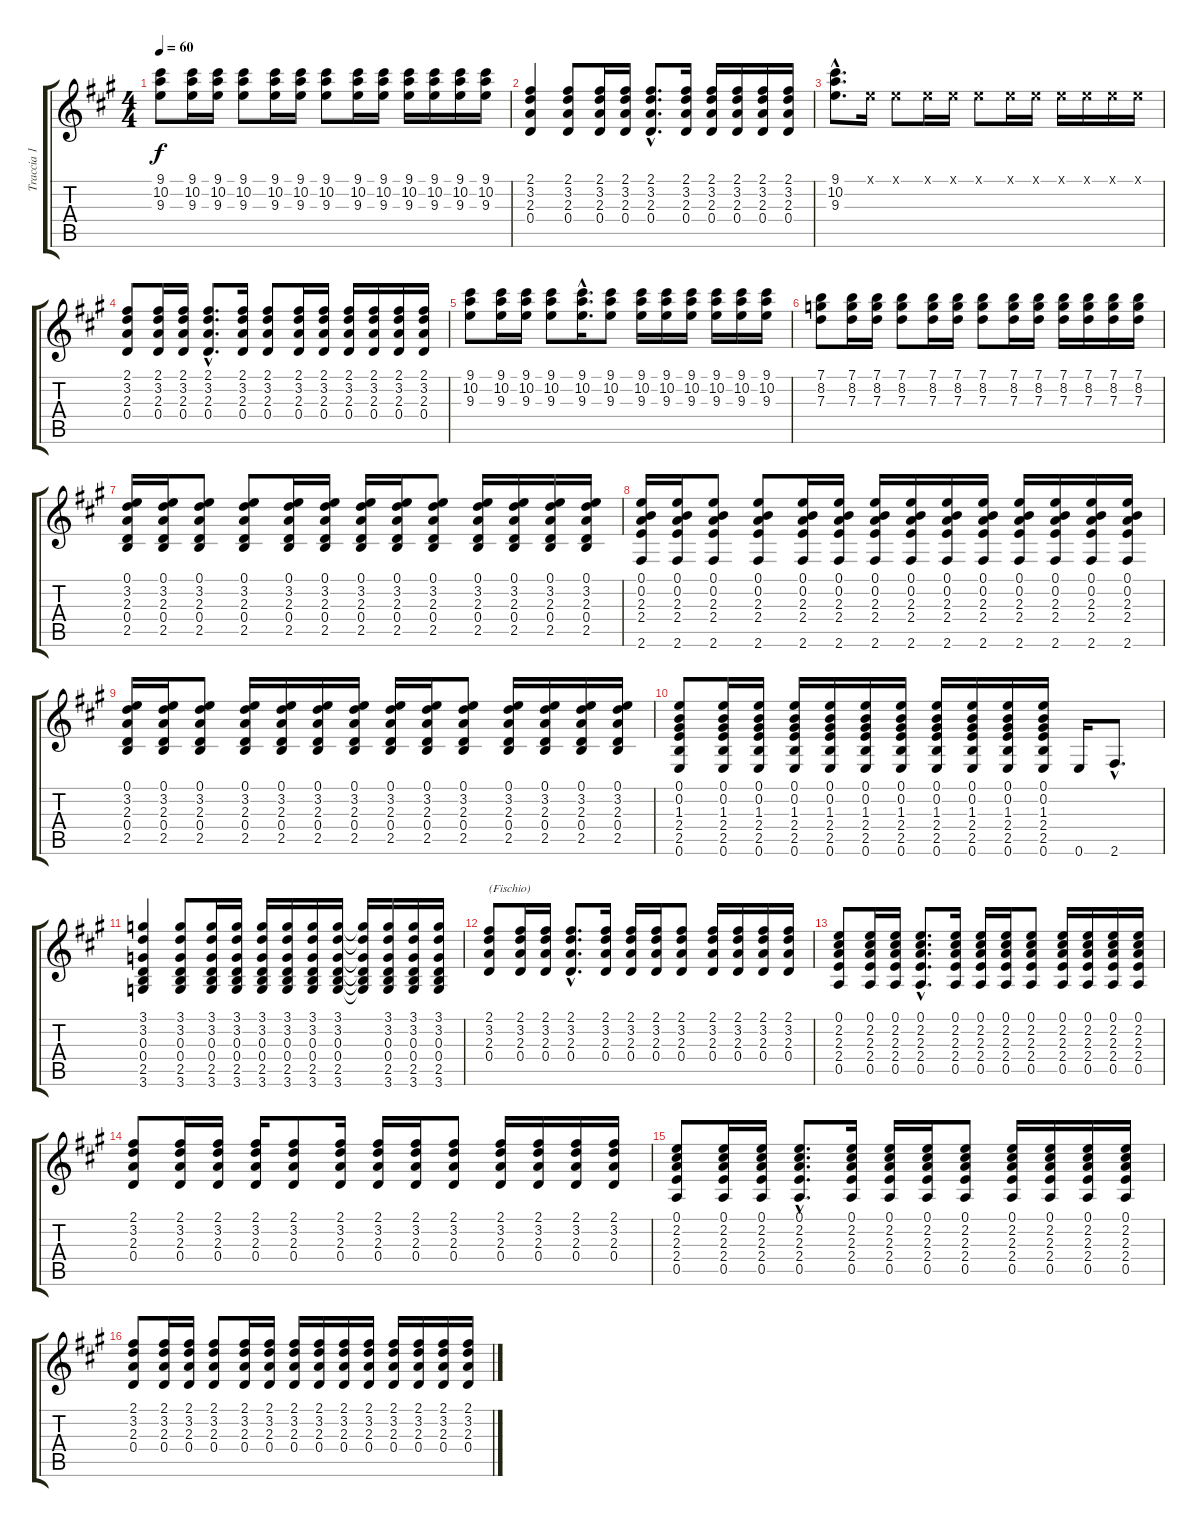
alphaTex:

\track ("Traccia 1" "Traccia 1") {instrument acousticguitarnylon}
\staff {score tabs}
\tuning (E4 B3 G3 D3 A2 E2) {hide}
\ts (4 4)
\tempo 60
\clef g2
\ks a
(9.1 10.2 9.3).8{dy f} (9.1 10.2 9.3).16 (9.1 10.2 9.3).16 (9.1 10.2 9.3).8 (9.1 10.2 9.3).16 (9.1 10.2 9.3).16 (9.1 10.2 9.3).8 (9.1 10.2 9.3).16 (9.1 10.2 9.3).16 (9.1 10.2 9.3).16 (9.1 10.2 9.3).16 (9.1 10.2 9.3).16 (9.1 10.2 9.3).16 |
(2.1 3.2 2.3 0.4).4 (2.1 3.2 2.3 0.4).8 (2.1 3.2 2.3 0.4).16 (2.1 3.2 2.3 0.4).16 (2.1{hac} 3.2{hac} 2.3{hac} 0.4{hac}).8{d} (2.1 3.2 2.3 0.4).16 (2.1 3.2 2.3 0.4).16 (2.1 3.2 2.3 0.4).16 (2.1 3.2 2.3 0.4).16 (2.1 3.2 2.3 0.4).16 |
(9.1{hac} 10.2{hac} 9.3{hac}).8{d} 0.1{x}.16 0.1{x}.8 0.1{x}.16 0.1{x}.16 0.1{x}.8 0.1{x}.16 0.1{x}.16 0.1{x}.16 0.1{x}.16 0.1{x}.16 0.1{x}.16 |
(2.1 3.2 2.3 0.4).8 (2.1 3.2 2.3 0.4).16 (2.1 3.2 2.3 0.4).16 (2.1{hac} 3.2{hac} 2.3{hac} 0.4{hac}).8{d} (2.1 3.2 2.3 0.4).16 (2.1 3.2 2.3 0.4).8 (2.1 3.2 2.3 0.4).16 (2.1 3.2 2.3 0.4).16 (2.1 3.2 2.3 0.4).16 (2.1 3.2 2.3 0.4).16 (2.1 3.2 2.3 0.4).16 (2.1 3.2 2.3 0.4).16 |
(9.1 10.2 9.3).8 (9.1 10.2 9.3).16 (9.1 10.2 9.3).16 (9.1 10.2 9.3).8 (9.1{hac} 10.2{hac} 9.3{hac}).16{d} (9.1 10.2 9.3).8 (9.1 10.2 9.3).16 (9.1 10.2 9.3).16 (9.1 10.2 9.3).16 (9.1 10.2 9.3).16 (9.1 10.2 9.3).16 (9.1 10.2 9.3).16 |
(7.1 8.2 7.3).8 (7.1 8.2 7.3).16 (7.1 8.2 7.3).16 (7.1 8.2 7.3).8 (7.1 8.2 7.3).16 (7.1 8.2 7.3).16 (7.1 8.2 7.3).8 (7.1 8.2 7.3).16 (7.1 8.2 7.3).16 (7.1 8.2 7.3).16 (7.1 8.2 7.3).16 (7.1 8.2 7.3).16 (7.1 8.2 7.3).16 |
(0.1 3.2 2.3 0.4 2.5).16 (0.1 3.2 2.3 0.4 2.5).16 (0.1 3.2 2.3 0.4 2.5).8 (0.1 3.2 2.3 0.4 2.5).8 (0.1 3.2 2.3 0.4 2.5).16 (0.1 3.2 2.3 0.4 2.5).16 (0.1 3.2 2.3 0.4 2.5).16 (0.1 3.2 2.3 0.4 2.5).16 (0.1 3.2 2.3 0.4 2.5).8 (0.1 3.2 2.3 0.4 2.5).16 (0.1 3.2 2.3 0.4 2.5).16 (0.1 3.2 2.3 0.4 2.5).16 (0.1 3.2 2.3 0.4 2.5).16 |
(0.1 0.2 2.3 2.4 2.6).16 (0.1 0.2 2.3 2.4 2.6).16 (0.1 0.2 2.3 2.4 2.6).8 (0.1 0.2 2.3 2.4 2.6).8 (0.1 0.2 2.3 2.4 2.6).16 (0.1 0.2 2.3 2.4 2.6).16 (0.1 0.2 2.3 2.4 2.6).16 (0.1 0.2 2.3 2.4 2.6).16 (0.1 0.2 2.3 2.4 2.6).16 (0.1 0.2 2.3 2.4 2.6).16 (0.1 0.2 2.3 2.4 2.6).16 (0.1 0.2 2.3 2.4 2.6).16 (0.1 0.2 2.3 2.4 2.6).16 (0.1 0.2 2.3 2.4 2.6).16 |
(0.1 3.2 2.3 0.4 2.5).16 (0.1 3.2 2.3 0.4 2.5).16 (0.1 3.2 2.3 0.4 2.5).8 (0.1 3.2 2.3 0.4 2.5).16 (0.1 3.2 2.3 0.4 2.5).16 (0.1 3.2 2.3 0.4 2.5).16 (0.1 3.2 2.3 0.4 2.5).16 (0.1 3.2 2.3 0.4 2.5).16 (0.1 3.2 2.3 0.4 2.5).16 (0.1 3.2 2.3 0.4 2.5).8 (0.1 3.2 2.3 0.4 2.5).16 (0.1 3.2 2.3 0.4 2.5).16 (0.1 3.2 2.3 0.4 2.5).16 (0.1 3.2 2.3 0.4 2.5).16 |
(0.1 0.2 1.3 2.4 2.5 0.6).8 (0.1 0.2 1.3 2.4 2.5 0.6).16 (0.1 0.2 1.3 2.4 2.5 0.6).16 (0.1 0.2 1.3 2.4 2.5 0.6).16 (0.1 0.2 1.3 2.4 2.5 0.6).16 (0.1 0.2 1.3 2.4 2.5 0.6).16 (0.1 0.2 1.3 2.4 2.5 0.6).16 (0.1 0.2 1.3 2.4 2.5 0.6).16 (0.1 0.2 1.3 2.4 2.5 0.6).16 (0.1 0.2 1.3 2.4 2.5 0.6).16 (0.1 0.2 1.3 2.4 2.5 0.6).16 0.6.16 2.6{hac}.8{d} |
(3.1 3.2 0.3 0.4 2.5 3.6).4 (3.1 3.2 0.3 0.4 2.5 3.6).8 (3.1 3.2 0.3 0.4 2.5 3.6).16 (3.1 3.2 0.3 0.4 2.5 3.6).16 (3.1 3.2 0.3 0.4 2.5 3.6).16 (3.1 3.2 0.3 0.4 2.5 3.6).16 (3.1 3.2 0.3 0.4 2.5 3.6).16 (3.1 3.2 0.3 0.4 2.5 3.6).16 (3.1{t} 3.2{t} 0.3{t} 0.4{t} 2.5{t} 3.6{t}).16 (3.1 3.2 0.3 0.4 2.5 3.6).16 (3.1 3.2 0.3 0.4 2.5 3.6).16 (3.1 3.2 0.3 0.4 2.5 3.6).16 |
(2.1 3.2 2.3 0.4).8{txt "(Fischio)"} (2.1 3.2 2.3 0.4).16 (2.1 3.2 2.3 0.4).16 (2.1{hac} 3.2{hac} 2.3{hac} 0.4{hac}).8{d} (2.1 3.2 2.3 0.4).16 (2.1 3.2 2.3 0.4).16 (2.1 3.2 2.3 0.4).16 (2.1 3.2 2.3 0.4).8 (2.1 3.2 2.3 0.4).16 (2.1 3.2 2.3 0.4).16 (2.1 3.2 2.3 0.4).16 (2.1 3.2 2.3 0.4).16 |
(0.1 2.2 2.3 2.4 0.5).8 (0.1 2.2 2.3 2.4 0.5).16 (0.1 2.2 2.3 2.4 0.5).16 (0.1{hac} 2.2{hac} 2.3{hac} 2.4{hac} 0.5{hac}).8{d} (0.1 2.2 2.3 2.4 0.5).16 (0.1 2.2 2.3 2.4 0.5).16 (0.1 2.2 2.3 2.4 0.5).16 (0.1 2.2 2.3 2.4 0.5).8 (0.1 2.2 2.3 2.4 0.5).16 (0.1 2.2 2.3 2.4 0.5).16 (0.1 2.2 2.3 2.4 0.5).16 (0.1 2.2 2.3 2.4 0.5).16 |
(2.1 3.2 2.3 0.4).8 (2.1 3.2 2.3 0.4).16 (2.1 3.2 2.3 0.4).16 (2.1 3.2 2.3 0.4).16 (2.1 3.2 2.3 0.4).8 (2.1 3.2 2.3 0.4).16 (2.1 3.2 2.3 0.4).16 (2.1 3.2 2.3 0.4).16 (2.1 3.2 2.3 0.4).8 (2.1 3.2 2.3 0.4).16 (2.1 3.2 2.3 0.4).16 (2.1 3.2 2.3 0.4).16 (2.1 3.2 2.3 0.4).16 |
(0.1 2.2 2.3 2.4 0.5).8 (0.1 2.2 2.3 2.4 0.5).16 (0.1 2.2 2.3 2.4 0.5).16 (0.1{hac} 2.2{hac} 2.3{hac} 2.4{hac} 0.5{hac}).8{d} (0.1 2.2 2.3 2.4 0.5).16 (0.1 2.2 2.3 2.4 0.5).16 (0.1 2.2 2.3 2.4 0.5).16 (0.1 2.2 2.3 2.4 0.5).8 (0.1 2.2 2.3 2.4 0.5).16 (0.1 2.2 2.3 2.4 0.5).16 (0.1 2.2 2.3 2.4 0.5).16 (0.1 2.2 2.3 2.4 0.5).16 |
(2.1 3.2 2.3 0.4).8 (2.1 3.2 2.3 0.4).16 (2.1 3.2 2.3 0.4).16 (2.1 3.2 2.3 0.4).8 (2.1 3.2 2.3 0.4).16 (2.1 3.2 2.3 0.4).16 (2.1 3.2 2.3 0.4).16 (2.1 3.2 2.3 0.4).16 (2.1 3.2 2.3 0.4).16 (2.1 3.2 2.3 0.4).16 (2.1 3.2 2.3 0.4).16 (2.1 3.2 2.3 0.4).16 (2.1 3.2 2.3 0.4).16 (2.1 3.2 2.3 0.4).16
